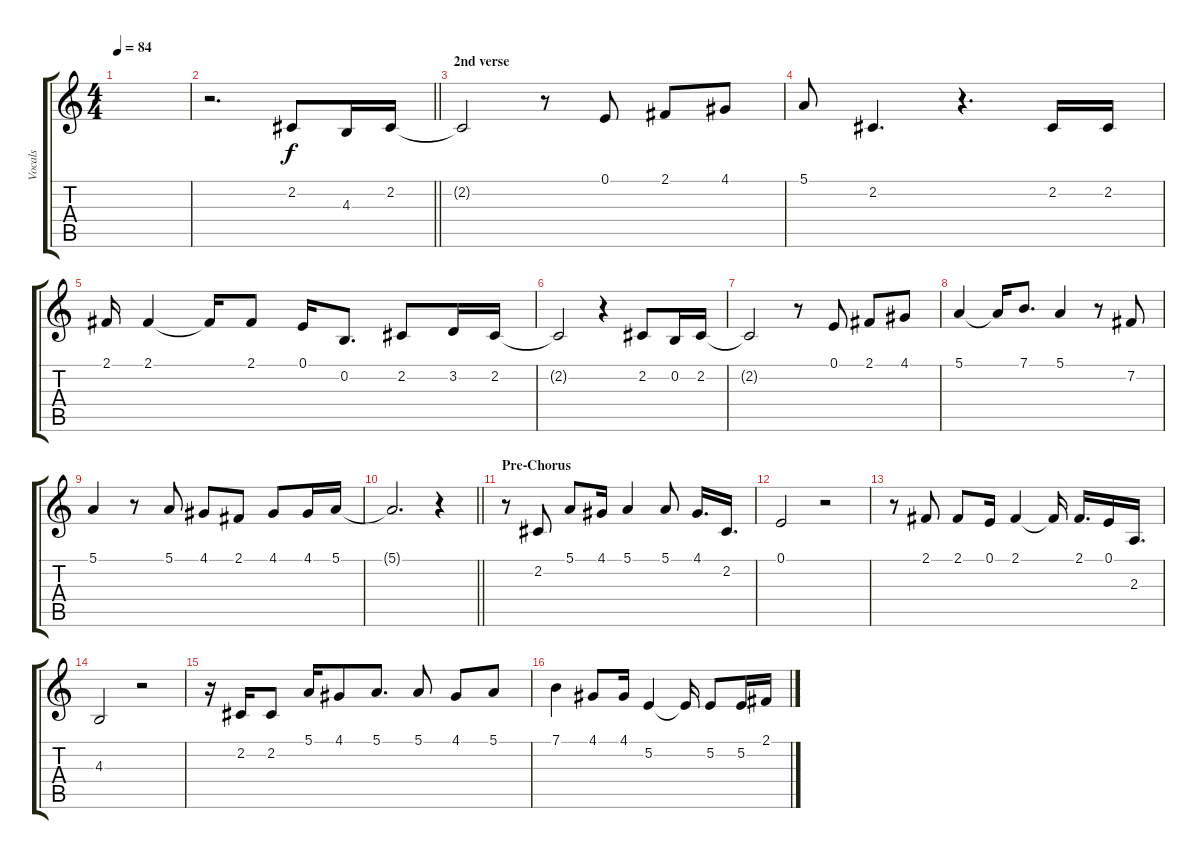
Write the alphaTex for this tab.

\track ("Vocals" "Vocals") {instrument violin}
\staff {score tabs}
\tuning (E4 B3 G3 D3 A2 E2) {hide}
\ts (4 4)
\tempo 84
\clef g2
\ks c
|
\barLineRight lightlight
r.2{d} 2.2.8 4.3.16 2.2.16 |
\section ("" "2nd verse")
2.2{t}.2 r.8 0.1.8 2.1.8 4.1.8 |
5.1.8 2.2.4{d} r.4{d} 2.2.16 2.2.16 |
2.1.16 2.1.4 2.1{t}.16 2.1.8 0.1.16 0.2.8{d} 2.2.8 3.2.16 2.2.16 |
2.2{t}.2 r.4 2.2.8 0.2.16 2.2.16 |
2.2{t}.2 r.8 0.1.8 2.1.8 4.1.8 |
5.1.4 5.1{t}.16 7.1.8{d} 5.1.4 r.8 7.2.8 |
5.1.4 r.8 5.1.8 4.1.8 2.1.8 4.1.8 4.1.16 5.1.16 |
\barLineRight lightlight
5.1{t}.2{d} r.4 |
\section ("" "Pre-Chorus")
r.8 2.2.8 5.1.8 4.1.16 5.1.4 5.1.8 4.1.16{d} 2.2.16{d} |
0.1.2 r.2 |
r.8 2.1.8 2.1.8 0.1.16 2.1.4 2.1{t}.16 2.1.16{d} 0.1.16 2.3.16{d} |
4.3.2 r.2 |
r.16 2.2.16 2.2.8 5.1.16 4.1.8 5.1.8{d} 5.1.8 4.1.8 5.1.8 |
7.1.4 4.1.8 4.1.16 5.2.4 5.2{t}.16 5.2.8 5.2.16 2.1.16
